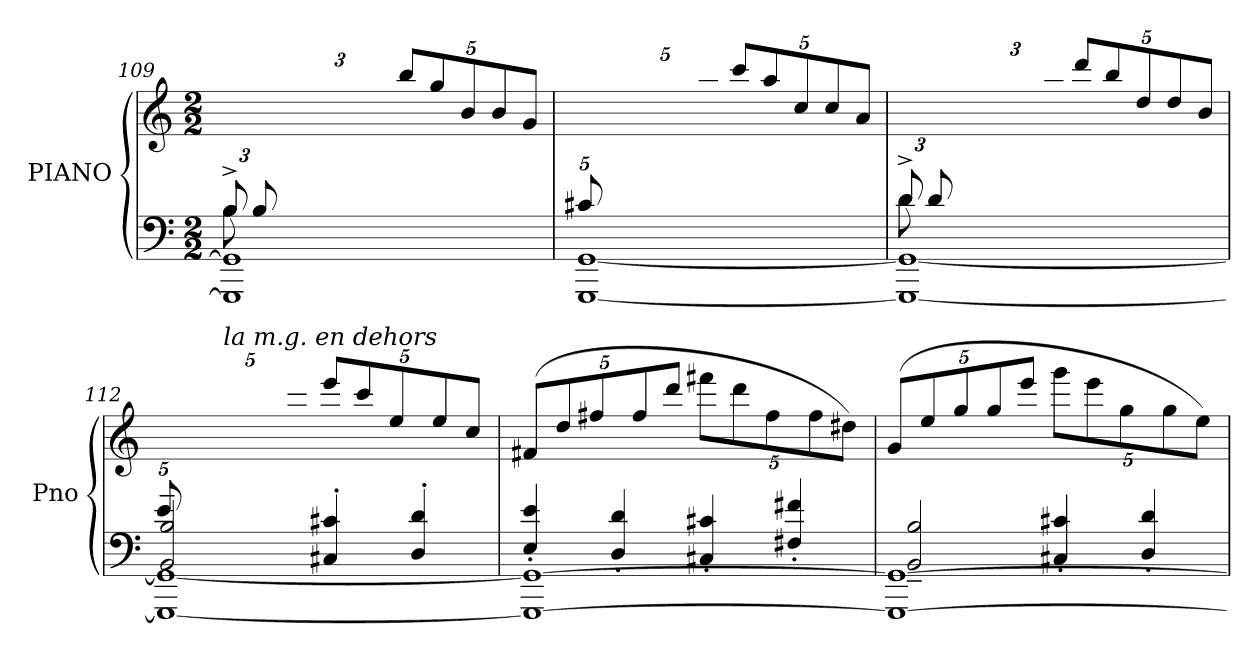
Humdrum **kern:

**kern	**kern
*part1	*part1
*staff2	*staff1
*I"PIANO	*
*I'Pno	*
*clefF4	*clefG2
*k[]	*k[]
*M2/2	*M2/2
*Xbrackettup	*
=109	=109
*^	*
*	*^	*
(<12B^/L	1GGG] 1GG]	8B\	6ryy
12B/	.	.	.
.	.	2..ryy	.
6%5ryy	.	.	12a/
.	.	.	12b/
.	.	.	12b/
.	.	.	12gg/J
*	*	*	*Xbrackettup
.	.	.	10bb/L
.	.	.	10gg/
.	.	.	10b/
.	.	.	10b/
.	.	.	10g/J)
*	*v	*v	*
!!LO:LB:g=z
=110	=110	=110
(<10c#X/L	[1GGG [1GG	10ryy
5%3.ryy	.	10a/
.	.	10cc#X/
.	.	10cc#/
.	.	10aa/J
.	.	10ccc/L
.	.	10aa/
.	.	10cc#/
.	.	10cc#/
.	.	10a/J)
=111	=111	=111
*	*^	*
(<12d^</L	1GGG_ 1GG_	8d\	6ryy
12d/	.	.	.
.	.	2..ryy	.
6%5ryy	.	.	12b/
.	.	.	12dd/
.	.	.	12dd/
.	.	.	12bb/J
.	.	.	10ddd/L
.	.	.	10bb/
.	.	.	10dd/
.	.	.	10dd/
.	.	.	10b/J)
=112	=112	=112	=112
(<10e/L	1GGG_ 1GG_	2BB/~ 2B/~	10ryy
5%3.ryy	.	.	10e/
!	!	!	!LO:TX:i:t=la  m.g. en  dehors
.	.	.	10cc#X/
.	.	.	10ee/
.	.	.	10ccc#X/J
.	.	4C#X/' 4c#X/'	10eee/L
.	.	.	10ccc#/
.	.	.	10ee/
.	.	4D/' 4d/'	.
.	.	.	10ee/
.	.	.	10cc#/J)
*	*v	*v	*
=113	=113	=113
1GGG_ 1GG_	4E/' 4e/'	(>10f#X/L
.	.	10dd/
.	.	10ff#X/
.	4D/' 4d/'	.
.	.	10ff#/
.	.	10ddd/J
.	4C#X/' 4c#X/'	10fff#X\L
.	.	10ddd\
.	.	10ff#\
.	4F#X/' 4f#X/'	.
.	.	10ff#\
.	.	10dd#X\J)
!!LO:LB:g=z
=114	=114	=114
1GGG_ 1GG_	2BB/~ 2B/~	(>10g/L
.	.	10ee/
.	.	10gg/
.	.	10gg/
.	.	10eee/J
.	4C#X/' 4c#X/'	10ggg\L
.	.	10eee\
.	.	10gg\
.	4D/' 4d/'	.
.	.	10gg\
.	.	10ee\J)
*v	*v	*
=	=
*-	*-
